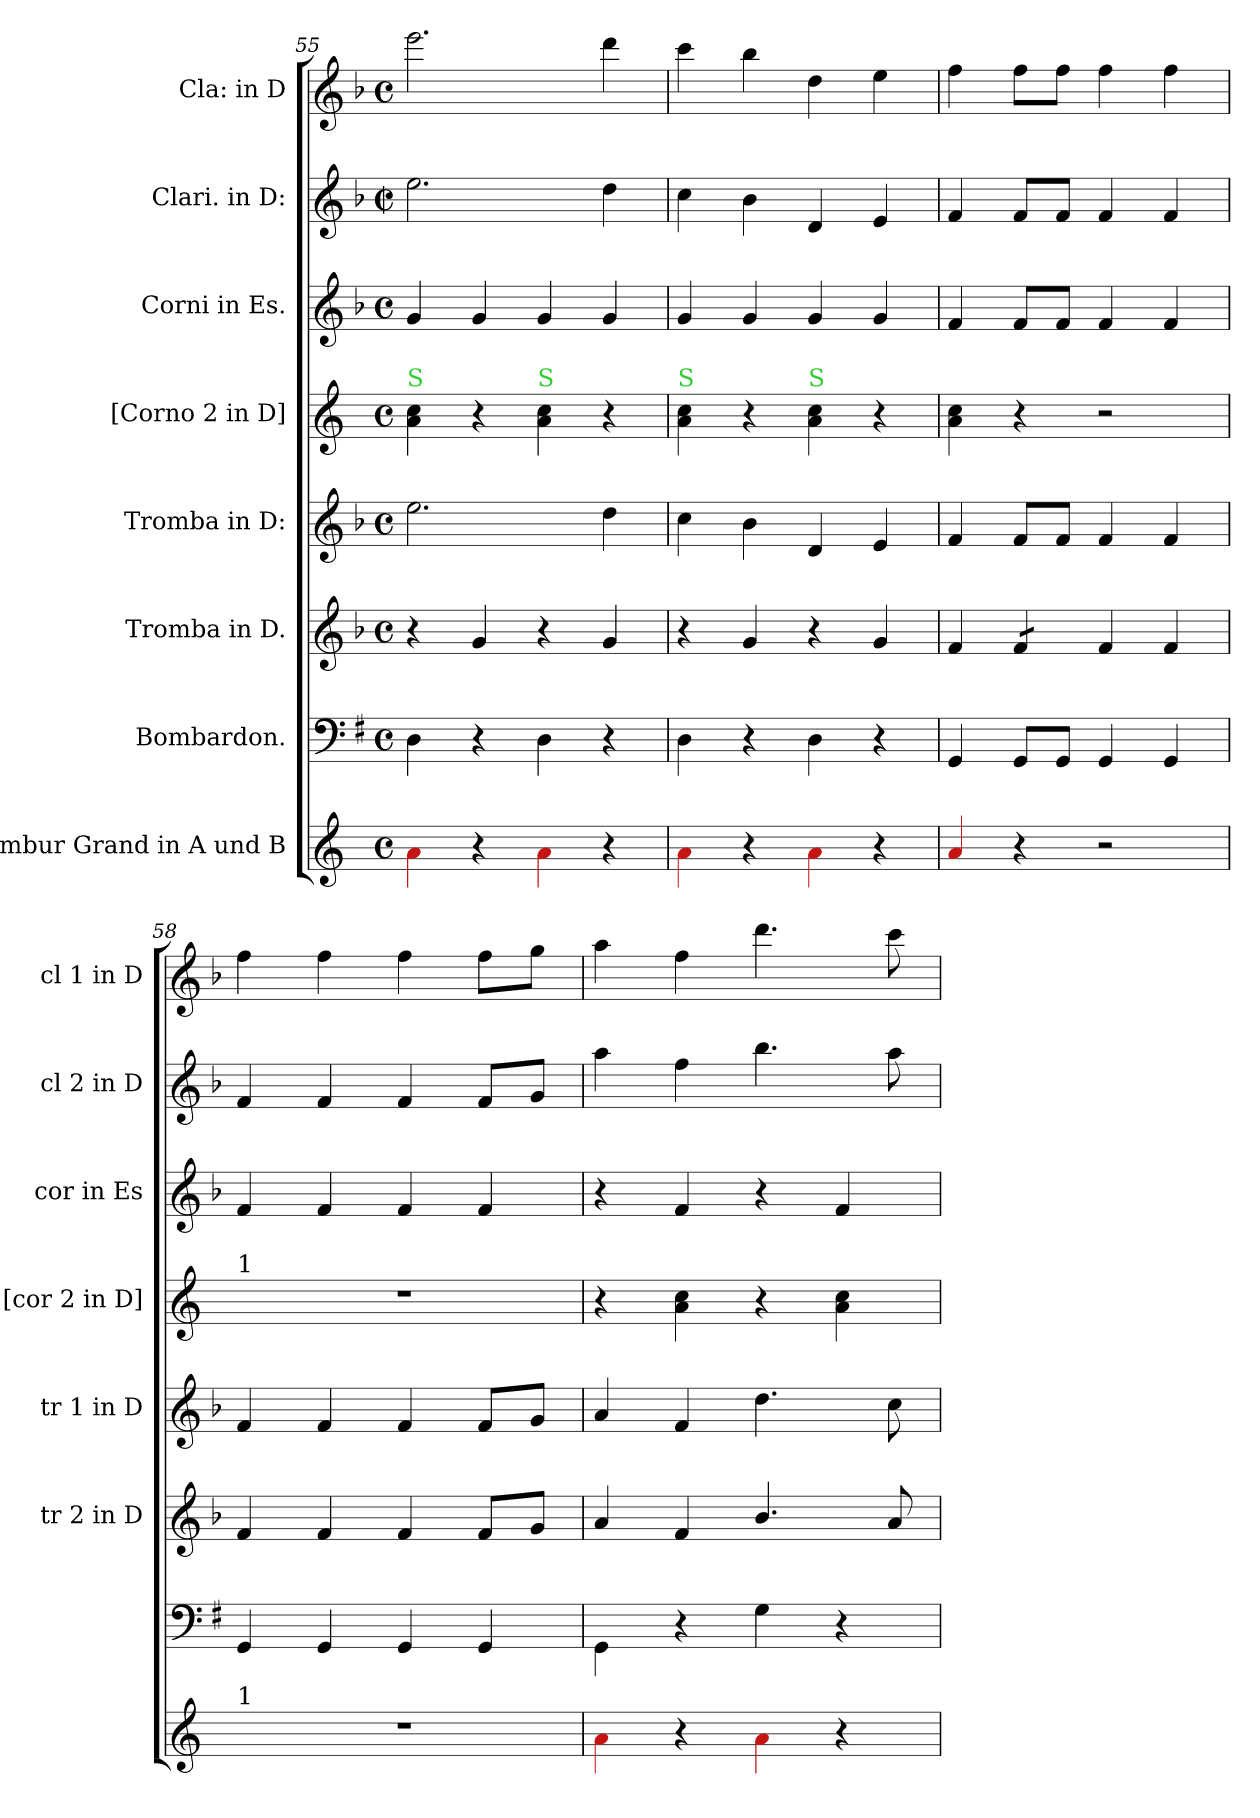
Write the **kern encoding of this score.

**kern	**kern	**kern	**kern	**kern	**kern	**kern	**kern
*part8	*part7	*part6	*part5	*part4	*part3	*part2	*part1
*staff8	*staff7	*staff6	*staff5	*staff4	*staff3	*staff2	*staff1
*I"Tambur Grand in A und B	*I"Bombardon.	*I"Tromba in D.	*I"Tromba in D:	*I"[Corno 2 in D]	*I"Corni in Es.	*I"Clari. in D:	*I"Cla: in D
*	*	*I'tr 2 in D	*I'tr 1 in D	*I'[cor 2 in D]	*I'cor in Es	*I'cl 2 in D	*I'cl 1 in D
*clefG2	*clefF4	*clefG2	*clefG2	*clefG2	*clefG2	*clefG2	*clefG2
*	*	*ITrd-1c-2	*ITrd-1c-2	*ITrd6c10	*ITrd6c10	*ITrd-1c-2	*ITrd-1c-2
*k[]	*k[f#]	*k[f#]	*k[f#]	*k[f#c#]	*k[f#]	*k[f#]	*k[f#]
*M4/4	*M4/4	*M4/4	*M4/4	*M4/4	*M4/4	*M4/4	*M4/4
*met(c)	*met(c)	*met(c)	*met(c)	*met(c)	*met(c)	*met(c|)	*met(c)
=55	=55	=55	=55	=55	=55	=55	=55
!	!	!	!	!LO:TX:a:color=limegreen:t=S	!	!	!
4Ra\	4D\	4r	2.ff#\	4B\ 4d\	4A/	2.ff#\	2.fff#\
4r	4r	4a/	.	4r	4A/	.	.
!	!	!	!	!LO:TX:a:color=limegreen:t=S	!	!	!
4Ra\	4D\	4r	.	4B\ 4d\	4A/	.	.
4r	4r	4a/	4ee\	4r	4A/	4ee\	4eee\
=56	=56	=56	=56	=56	=56	=56	=56
!	!	!	!	!LO:TX:a:color=limegreen:t=S	!	!	!
4Ra\	4D\	4r	4dd\	4B\ 4d\	4A/	4dd\	4ddd\
4r	4r	4a/	4cc\	4r	4A/	4cc\	4ccc\
!	!	!	!	!LO:TX:a:color=limegreen:t=S	!	!	!
4Ra\	4D\	4r	4e/	4B\ 4d\	4A/	4e/	4ee\
4r	4r	4a/	4f#/	4r	4A/	4f#/	4ff#\
=57	=57	=57	=57	=57	=57	=57	=57
4Ra/	4GG/	4g/	4g/	4B\ 4d\	4G/	4g/	4gg\
*	*	*tremolo	*	*	*	*	*
4r	8GG/L	8g/L	8g/L	4r	8G/L	8g/L	8gg\L
.	8GG/J	8g/J	8g/J	.	8G/J	8g/J	8gg\J
*	*	*Xtremolo	*	*	*	*	*
2r	4GG/	4g/	4g/	2r	4G/	4g/	4gg\
.	4GG/	4g/	4g/	.	4G/	4g/	4gg\
=58	=58	=58	=58	=58	=58	=58	=58
!	!	!	!	!LO:TX:a:t=1	!	!	!
!LO:TX:a:t=1	!	!	!	!	!	!	!
1r	4GG/	4g/	4g/	1r	4G/	4g/	4gg\
.	4GG/	4g/	4g/	.	4G/	4g/	4gg\
.	4GG/	4g/	4g/	.	4G/	4g/	4gg\
.	4GG/	8g/L	8g/L	.	4G/	8g/L	8gg\L
.	.	8a/J	8a/J	.	.	8a/J	8aa\J
=59	=59	=59	=59	=59	=59	=59	=59
4Ra\	4GG\	4b/	4b/	4r	4r	4bb\	4bb\
4r	4r	4g/	4g/	4B\ 4d\	4G/	4gg\	4gg\
4Ra\	4G\	4.cc/	4.ee\	4r	4r	4.ccc\	4.eee\
4r	4r	.	.	4B\ 4d\	4G/	.	.
.	.	8b/	8dd\	.	.	8bb\	8ddd\
=	=	=	=	=	=	=	=
*-	*-	*-	*-	*-	*-	*-	*-
